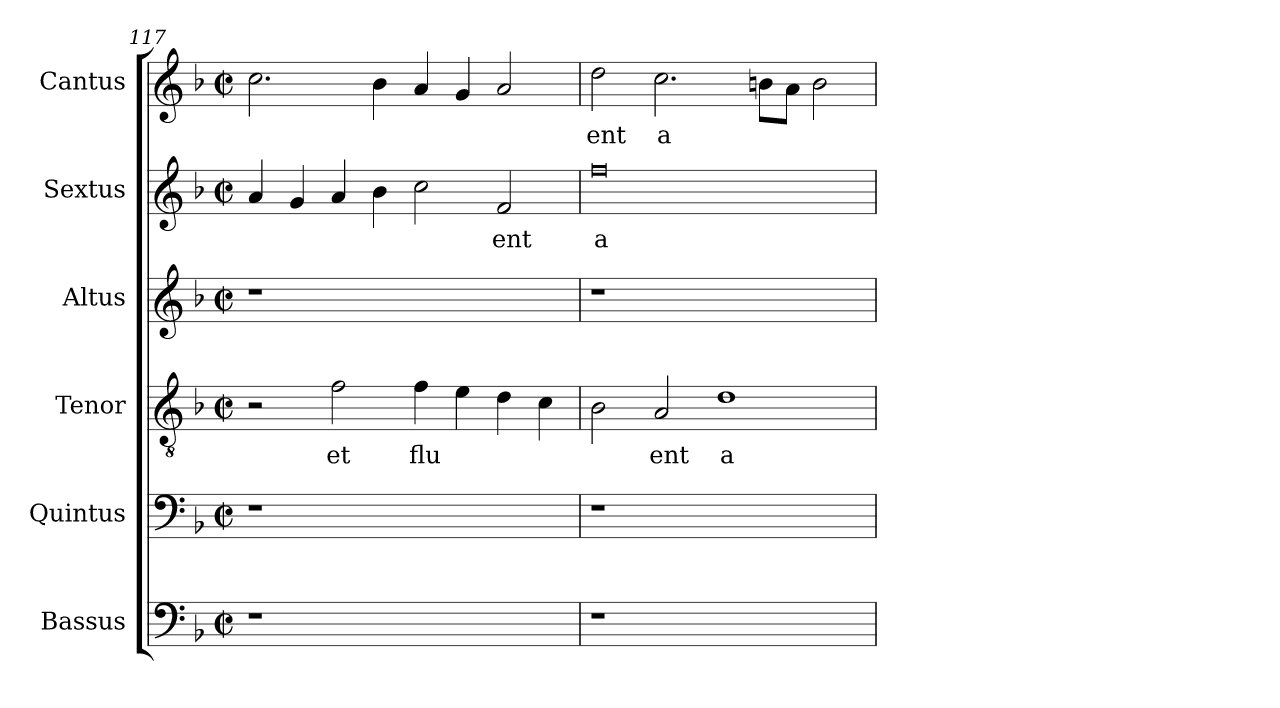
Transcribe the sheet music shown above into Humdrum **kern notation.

**kern	**kern	**kern	**text	**kern	**kern	**text	**kern	**text
*part6	*part5	*part4	*part4	*part3	*part2	*part2	*part1	*part1
*staff6	*staff5	*staff4	*staff4	*staff3	*staff2	*staff2	*staff1	*staff1
*I"Bassus	*I"Quintus	*I"Tenor	*	*I"Altus	*I"Sextus	*	*I"Cantus	*
*I'Bassus	*I'Quintus	*I'Tenor	*	*I'Altus	*I'Sextus	*	*I'Cantus	*
*clefF4	*clefF4	*clefGv2	*	*clefG2	*clefG2	*	*clefG2	*
*k[b-]	*k[b-]	*k[b-]	*	*k[b-]	*k[b-]	*	*k[b-]	*
*F:	*F:	*F:	*	*F:	*F:	*	*F:	*
*M2/2	*M2/2	*M2/2	*	*M2/2	*M2/2	*	*M2/2	*
*met(c|)	*met(c|)	*met(c|)	*	*met(c|)	*met(c|)	*	*met(c|)	*
=117	=117	=117	=117	=117	=117	=117	=117	=117
1r	1r	2r	.	1r	4a/	.	2.cc\	.
.	.	.	.	.	4g/	.	.	.
!	!	!	!LO:LY:b:cj	!	!	!	!	!
.	.	2f\	et	.	4a/	.	.	.
.	.	.	.	.	4b-\	.	4b-\	.
!	!	!	!LO:LY:b	!	!	!	!	!
1ryy	1ryy	4f\	flu	1ryy	2cc\	.	4a/	.
.	.	4e\	.	.	.	.	4g/	.
!	!	!	!	!	!	!LO:LY:b:cj	!	!
.	.	4d\	.	.	2f/	-ent	2a/	.
.	.	4c\	.	.	.	.	.	.
=118	=118	=118	=118	=118	=118	=118	=118	=118
!	!	!	!	!	!	!LO:LY:b:cj	!	!LO:LY:b:cj
1r	1r	2B-\	.	1r	0ff	a-	2dd\	ent
!	!	!	!LO:LY:b:cj	!	!	!	!	!LO:LY:b:cj
.	.	2A/	ent	.	.	.	2.cc\	a
!	!	!	!LO:LY:b:cj	!	!	!	!	!
1ryy	1ryy	1d	a	1ryy	.	.	.	.
.	.	.	.	.	.	.	8b\L	.
.	.	.	.	.	.	.	8a\J	.
.	.	.	.	.	.	.	2b\	.
=	=	=	=	=	=	=	=	=
*-	*-	*-	*-	*-	*-	*-	*-	*-
